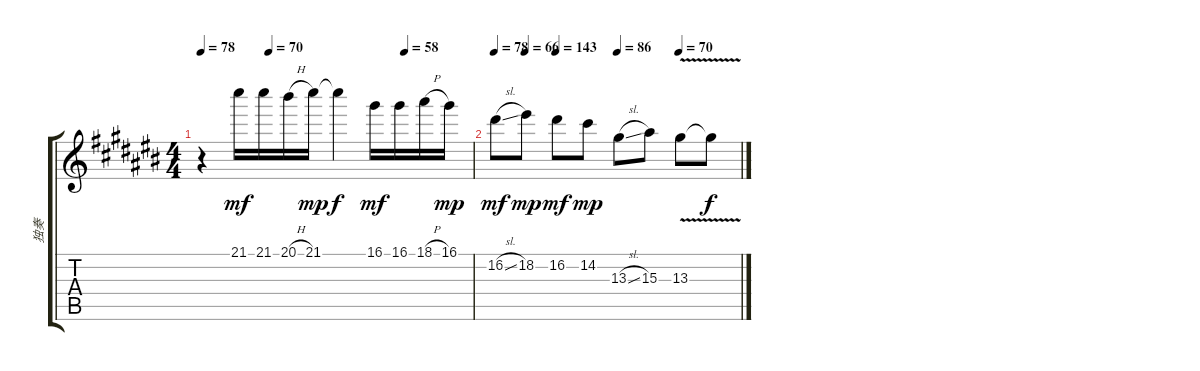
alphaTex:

\track ("独奏" "独奏") {instrument acousticguitarnylon}
\staff {score tabs}
\tuning (E4 B3 G3 D3 A2 E2) {hide}
\ts (4 4)
\tempo 78
\tempo (70 0.25)
\tempo (58 0.75)
\clef g2
\ks c#
r.4{dy f} 21.1.16{dy mf} 21.1.16 20.1{h}.16 21.1.16{dy mp} 21.1{t}.4{dy f} 16.1.16{dy mf} 16.1.16 18.1{h}.16 16.1.16{dy mp} |
\tempo 78
\tempo (66 0.125)
\tempo (143 0.25)
\tempo (86 0.5)
\tempo (70 0.75)
16.2{sl}.8{dy mf} 18.2.8{dy mp} 16.2.8{dy mf} 14.2.8{dy mp} 13.3{sl}.8 15.3.8 13.3{v}.8 13.3{t}.8{dy f}
